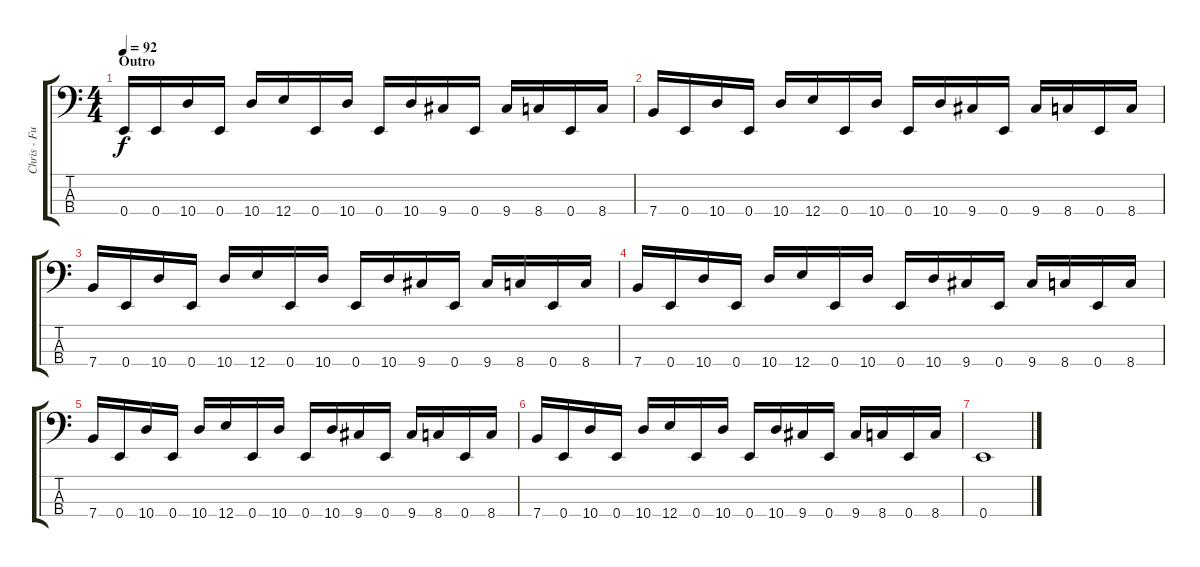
\track ("Chris - Fuzz Bass 3" "Chris - Fu") {instrument electricbasspick}
\staff {score tabs}
\tuning (G2 D2 A1 E1) {hide}
\ts (4 4)
\section ("" "Outro")
\tempo 92
\clef f4
\ks c
0.4.16{dy f} 0.4.16 10.4.16 0.4.16 10.4.16 12.4.16 0.4.16 10.4.16 0.4.16 10.4.16 9.4.16 0.4.16 9.4.16 8.4.16 0.4.16 8.4.16 |
7.4.16 0.4.16 10.4.16 0.4.16 10.4.16 12.4.16 0.4.16 10.4.16 0.4.16 10.4.16 9.4.16 0.4.16 9.4.16 8.4.16 0.4.16 8.4.16 |
7.4.16 0.4.16 10.4.16 0.4.16 10.4.16 12.4.16 0.4.16 10.4.16 0.4.16 10.4.16 9.4.16 0.4.16 9.4.16 8.4.16 0.4.16 8.4.16 |
7.4.16 0.4.16 10.4.16 0.4.16 10.4.16 12.4.16 0.4.16 10.4.16 0.4.16 10.4.16 9.4.16 0.4.16 9.4.16 8.4.16 0.4.16 8.4.16 |
7.4.16 0.4.16 10.4.16 0.4.16 10.4.16 12.4.16 0.4.16 10.4.16 0.4.16 10.4.16 9.4.16 0.4.16 9.4.16 8.4.16 0.4.16 8.4.16 |
7.4.16 0.4.16 10.4.16 0.4.16 10.4.16 12.4.16 0.4.16 10.4.16 0.4.16 10.4.16 9.4.16 0.4.16 9.4.16 8.4.16 0.4.16 8.4.16 |
0.4.1
